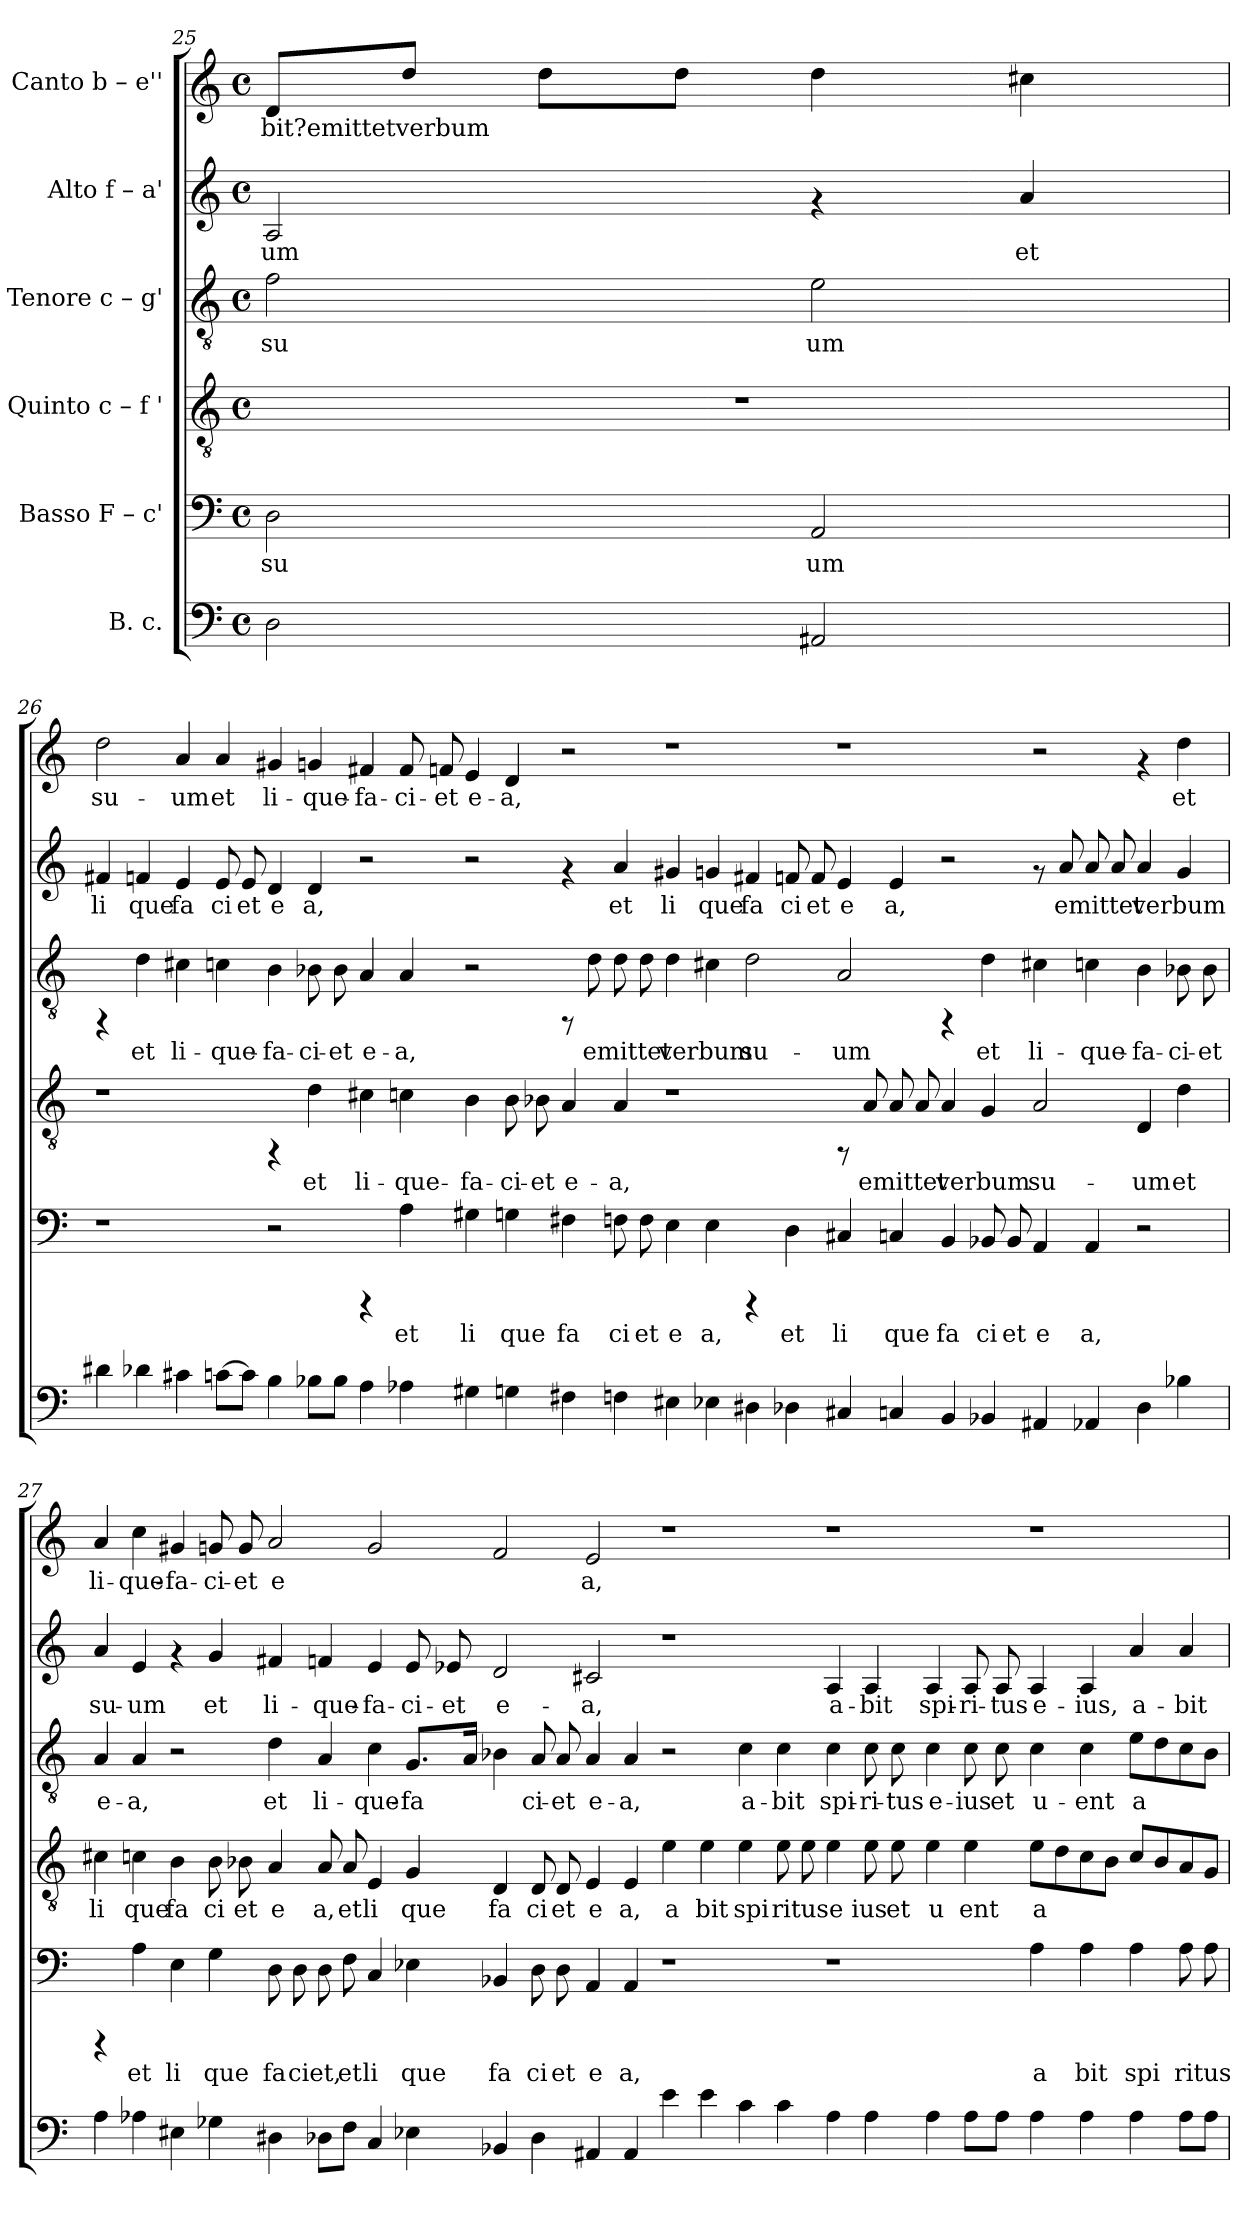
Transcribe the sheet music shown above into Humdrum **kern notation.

**kern	**kern	**text	**kern	**text	**kern	**text	**kern	**text	**kern	**text
*part6	*part5	*part5	*part4	*part4	*part3	*part3	*part2	*part2	*part1	*part1
*staff6	*staff5	*staff5	*staff4	*staff4	*staff3	*staff3	*staff2	*staff2	*staff1	*staff1
*I"B. c.	*I"Basso  F – c'	*	*I"Quinto  c – f '	*	*I"Tenore  c – g'	*	*I"Alto  f – a'	*	*I"Canto  b – e''	*
*clefF4	*clefF4	*	*clefGv2	*	*clefGv2	*	*clefG2	*	*clefG2	*
*k[]	*k[]	*	*k[]	*	*k[]	*	*k[]	*	*k[]	*
*C:	*C:	*	*C:	*	*C:	*	*C:	*	*C:	*
*M4/4	*M4/4	*	*M4/4	*	*M4/4	*	*M4/4	*	*M4/4	*
*met(c)	*met(c)	*	*met(c)	*	*met(c)	*	*met(c)	*	*met(c)	*
=25	=25	=25	=25	=25	=25	=25	=25	=25	=25	=25
!	!	!LO:LY:b:rj	!	!	!	!LO:LY:b:rj	!	!LO:LY:b:cj	!	!LO:LY:b:rj
2D\	2D\	su	1r	.	2f\	su	2A/	-um	8d/L	bit?emittetverbum
!	!	!	!	!	!	!	!	!	!	!LO:LY:b:rj
.	.	.	.	.	.	.	.	.	8dd/J	.
!	!	!	!	!	!	!	!	!	!	!LO:LY:b:rj
.	.	.	.	.	.	.	.	.	8dd\L	.
!	!	!	!	!	!	!	!	!	!	!LO:LY:b:rj
.	.	.	.	.	.	.	.	.	8dd\J	.
!	!	!LO:LY:b:rj	!	!	!	!LO:LY:b:rj	!	!	!	!LO:LY:b:rj
2AA#/	2AA/	um	.	.	2e\	um	4rf	.	4dd\	.
!	!	!	!	!	!	!	!	!LO:LY:b:cj	!	!LO:LY:b:rj
.	.	.	.	.	.	.	4a/	et	4cc#X\	.
!!LO:PB:g=z
=26	=26	=26	=26	=26	=26	=26	=26	=26	=26	=26
!	!	!	!	!	!	!	!	!LO:LY:b:cj	!	!LO:LY:b:rj
4d#\	1r	.	1r	.	4rFF	.	4f#X/	li	2dd\	su-
!	!	!	!	!	!	!LO:LY:b:rj	!	!LO:LY:b:cj	!	!
4d-\	.	.	.	.	4d\	et	4fn/	que	.	.
!	!	!	!	!	!	!LO:LY:b:rj	!	!LO:LY:b:cj	!	!LO:LY:b:rj
4c#X\	.	.	.	.	4c#X\	li-	4e/	fa	4a/	-um
!	!	!	!	!	!	!LO:LY:b:rj	!	!LO:LY:b:cj	!	!LO:LY:b:rj
[<8cn\L	.	.	.	.	4cn\	-que-	8e/	ci	4a/	et
!	!	!	!	!	!	!	!	!LO:LY:b:cj	!	!
8c\J]	.	.	.	.	.	.	8e/	et	.	.
!	!	!	!	!	!	!LO:LY:b:rj	!	!LO:LY:b:cj	!	!LO:LY:b:rj
4B\	2r	.	4rFF	.	4B\	-fa-	4d/	e	4g#X/	li-
!	!	!	!	!LO:LY:b:rj	!	!LO:LY:b:rj	!	!LO:LY:b:cj	!	!LO:LY:b:rj
8B-X\L	.	.	4d\	et	8B-X\	-ci-	4d/	a,	4gn/	-que-
!	!	!	!	!	!	!LO:LY:b:rj	!	!	!	!
8B-\J	.	.	.	.	8B-\	-et	.	.	.	.
!	!	!	!	!LO:LY:b:rj	!	!LO:LY:b:rj	!	!	!	!LO:LY:b:rj
4A\	4rCCC	.	4c#X\	li-	4A/	e-	2r	.	4f#X/	-fa-
!	!	!LO:LY:b:rj	!	!LO:LY:b:rj	!	!LO:LY:b:rj	!	!	!	!LO:LY:b:rj
4A-\	4A\	et	4cn\	-que-	4A/	-a,	.	.	8f#/	-ci-
!	!	!	!	!	!	!	!	!	!	!LO:LY:b:rj
.	.	.	.	.	.	.	.	.	8fn/	-et
!	!	!LO:LY:b:rj	!	!LO:LY:b:rj	!	!	!	!	!	!LO:LY:b:rj
4G#X\	4G#X\	li	4B\	-fa-	2r	.	2r	.	4e/	e-
!	!	!LO:LY:b:rj	!	!LO:LY:b:rj	!	!	!	!	!	!LO:LY:b:rj
4Gn\	4Gn\	que	8B\	-ci-	.	.	.	.	4d/	-a,
!	!	!	!	!LO:LY:b:rj	!	!	!	!	!	!
.	.	.	8B-X\	-et	.	.	.	.	.	.
!	!	!LO:LY:b:rj	!	!LO:LY:b:rj	!	!	!	!	!	!
4F#X\	4F#X\	fa	4A/	e-	8rFF	.	4rf	.	2r	.
!	!	!	!	!	!	!LO:LY:b:rj	!	!	!	!
.	.	.	.	.	8d\	emittet	.	.	.	.
!	!	!LO:LY:b:rj	!	!LO:LY:b:rj	!	!LO:LY:b:rj	!	!LO:LY:b:cj	!	!
4Fn\	8Fn\	ci	4A/	-a,	8d\	.	4a/	et	.	.
!	!	!LO:LY:b:rj	!	!	!	!LO:LY:b:rj	!	!	!	!
.	8F\	et	.	.	8d\	.	.	.	.	.
!	!	!LO:LY:b:rj	!	!	!	!LO:LY:b:rj	!	!LO:LY:b:cj	!	!
4E#\	4E\	e	1r	.	4d\	verbum	4g#X/	li	1r	.
!	!	!LO:LY:b:rj	!	!	!	!LO:LY:b:rj	!	!LO:LY:b:cj	!	!
4E-\	4E\	a,	.	.	4c#X\	.	4gn/	que	.	.
!	!	!	!	!	!	!LO:LY:b:rj	!	!LO:LY:b:cj	!	!
4D#\	4rCCC	.	.	.	2d\	su-	4f#X/	fa	.	.
!	!	!LO:LY:b:rj	!	!	!	!	!	!LO:LY:b:cj	!	!
4D-\	4D\	et	.	.	.	.	8fn/	ci	.	.
!	!	!	!	!	!	!	!	!LO:LY:b:cj	!	!
.	.	.	.	.	.	.	8f/	et	.	.
!	!	!LO:LY:b:rj	!	!	!	!LO:LY:b:rj	!	!LO:LY:b:cj	!	!
4C#X/	4C#X/	li	8rFF	.	2A/	-um	4e/	e	1r	.
!	!	!	!	!LO:LY:b:rj	!	!	!	!	!	!
.	.	.	8A/	emittet	.	.	.	.	.	.
!	!	!LO:LY:b:rj	!	!LO:LY:b:rj	!	!	!	!LO:LY:b:cj	!	!
4Cn/	4Cn/	que	8A/	.	.	.	4e/	a,	.	.
!	!	!	!	!LO:LY:b:rj	!	!	!	!	!	!
.	.	.	8A/	.	.	.	.	.	.	.
!	!	!LO:LY:b:rj	!	!LO:LY:b:rj	!	!	!	!	!	!
4BB/	4BB/	fa	4A/	verbum	4rFF	.	2r	.	.	.
!	!	!LO:LY:b:rj	!	!LO:LY:b:rj	!	!LO:LY:b:rj	!	!	!	!
4BB-X/	8BB-X/	ci	4G/	.	4d\	et	.	.	.	.
!	!	!LO:LY:b:rj	!	!	!	!	!	!	!	!
.	8BB-/	et	.	.	.	.	.	.	.	.
!	!	!LO:LY:b:rj	!	!LO:LY:b:rj	!	!LO:LY:b:rj	!	!	!	!
4AA#/	4AA/	e	2A/	su-	4c#X\	li-	8rf	.	2r	.
!	!	!	!	!	!	!	!	!LO:LY:b:cj	!	!
.	.	.	.	.	.	.	8a/	emittet	.	.
!	!	!LO:LY:b:rj	!	!	!	!LO:LY:b:rj	!	!LO:LY:b:cj	!	!
4AA-/	4AA/	a,	.	.	4cn\	-que-	8a/	.	.	.
!	!	!	!	!	!	!	!	!LO:LY:b:cj	!	!
.	.	.	.	.	.	.	8a/	.	.	.
!	!	!	!	!LO:LY:b:rj	!	!LO:LY:b:rj	!	!LO:LY:b:cj	!	!
4D-\	2r	.	4D/	-um	4B-\	-fa-	4a/	verbum	4rf	.
!	!	!	!	!LO:LY:b:rj	!	!LO:LY:b:rj	!	!LO:LY:b:cj	!	!LO:LY:b:rj
4B-X\	.	.	4d\	et	8B-X\	-ci-	4g/	.	4dd\	et
!	!	!	!	!	!	!LO:LY:b:rj	!	!	!	!
.	.	.	.	.	8B-\	-et	.	.	.	.
!!LO:LB:g=z
=27	=27	=27	=27	=27	=27	=27	=27	=27	=27	=27
!	!	!	!	!LO:LY:b:rj	!	!LO:LY:b:rj	!	!LO:LY:b:cj	!	!LO:LY:b:rj
4A\	4rCCC	.	4c#X\	li	4A/	e-	4a/	su-	4a/	li-
!	!	!LO:LY:b:rj	!	!LO:LY:b:rj	!	!LO:LY:b:rj	!	!LO:LY:b:cj	!	!LO:LY:b:rj
4A-\	4A\	et	4cn\	que	4A/	-a,	4e/	-um	4cc\	-que-
!	!	!LO:LY:b:rj	!	!LO:LY:b:rj	!	!	!	!	!	!LO:LY:b:rj
4E#\	4E\	li	4B\	fa	2r	.	4rf	.	4g#/	-fa-
!	!	!LO:LY:b:rj	!	!LO:LY:b:rj	!	!	!	!LO:LY:b:cj	!	!LO:LY:b:rj
4G-\	4G\	que	8B\	ci	.	.	4g/	et	8g/	-ci-
!	!	!	!	!LO:LY:b:rj	!	!	!	!	!	!LO:LY:b:rj
.	.	.	8B-X\	et	.	.	.	.	8g/	-et
!	!	!LO:LY:b:rj	!	!LO:LY:b:rj	!	!LO:LY:b:rj	!	!LO:LY:b:cj	!	!LO:LY:b:rj
4D#\	8D\	fa	4A/	e	4d\	et	4f#X/	li-	2a/	e-
!	!	!LO:LY:b:rj	!	!	!	!	!	!	!	!
.	8D\	ciet,	.	.	.	.	.	.	.	.
!	!	!LO:LY:b:rj	!	!LO:LY:b:rj	!	!LO:LY:b:rj	!	!LO:LY:b:cj	!	!
8D-\L	8D\	.	8A/	a,	4A/	li-	4fn/	-que-	.	.
!	!	!LO:LY:b:rj	!	!LO:LY:b:rj	!	!	!	!	!	!
8F\J	8F\	et	8A/	et	.	.	.	.	.	.
!	!	!LO:LY:b:rj	!	!LO:LY:b:rj	!	!LO:LY:b:rj	!	!LO:LY:b:cj	!	!LO:LY:b:rj
4C/	4C/	li	4E/	li	4c\	-que-	4e/	-fa-	2g/	--
!	!	!LO:LY:b:rj	!	!LO:LY:b:rj	!	!LO:LY:b:rj	!	!LO:LY:b:cj	!	!
4E-X\	4E-X\	que	4G/	que	8.G/L	-fa-	8e/	-ci-	.	.
!	!	!	!	!	!	!	!	!LO:LY:b:cj	!	!
.	.	.	.	.	.	.	8e-X/	-et	.	.
!	!	!	!	!	!	!LO:LY:b:rj	!	!	!	!
.	.	.	.	.	16A/J	--	.	.	.	.
!	!	!LO:LY:b:rj	!	!LO:LY:b:rj	!	!LO:LY:b:rj	!	!LO:LY:b:cj	!	!LO:LY:b:rj
4BB-X/	4BB-X/	fa	4D/	fa	4B-X\	--	2d/	e-	2f/	--
!	!	!LO:LY:b:rj	!	!LO:LY:b:rj	!	!LO:LY:b:rj	!	!	!	!
4D-\	8D\	ci	8D/	ci	8A/	-ci-	.	.	.	.
!	!	!LO:LY:b:rj	!	!LO:LY:b:rj	!	!LO:LY:b:rj	!	!	!	!
.	8D\	et	8D/	et	8A/	-et	.	.	.	.
!	!	!LO:LY:b:rj	!	!LO:LY:b:rj	!	!LO:LY:b:rj	!	!LO:LY:b:cj	!	!LO:LY:b:rj
4AA#/	4AA/	e	4E/	e	4A/	e-	2c#X/	-a,	2e/	-a,
!	!	!LO:LY:b:rj	!	!LO:LY:b:rj	!	!LO:LY:b:rj	!	!	!	!
4AA#/	4AA/	a,	4E/	a,	4A/	-a,	.	.	.	.
!	!	!	!	!LO:LY:b:rj	!	!	!	!	!	!
4e\	1r	.	4e\	a	2r	.	1r	.	1r	.
!	!	!	!	!LO:LY:b:rj	!	!	!	!	!	!
4e\	.	.	4e\	bit	.	.	.	.	.	.
!	!	!	!	!LO:LY:b:rj	!	!LO:LY:b:rj	!	!	!	!
4c\	.	.	4e\	spi	4c\	a-	.	.	.	.
!	!	!	!	!LO:LY:b:rj	!	!LO:LY:b:rj	!	!	!	!
4c\	.	.	8e\	ritus	4c\	-bit	.	.	.	.
!	!	!	!	!LO:LY:b:rj	!	!	!	!	!	!
.	.	.	8e\	.	.	.	.	.	.	.
!	!	!	!	!LO:LY:b:rj	!	!LO:LY:b:rj	!	!LO:LY:b:cj	!	!
4A-\	1r	.	4e\	e	4c\	spi-	4A/	a-	1r	.
!	!	!	!	!LO:LY:b:rj	!	!LO:LY:b:rj	!	!LO:LY:b:cj	!	!
4A-\	.	.	8e\	ius	8c\	-ri-	4A/	-bit	.	.
!	!	!	!	!LO:LY:b:rj	!	!LO:LY:b:rj	!	!	!	!
.	.	.	8e\	et	8c\	-tus	.	.	.	.
!	!	!	!	!LO:LY:b:rj	!	!LO:LY:b:rj	!	!LO:LY:b:cj	!	!
4A-\	.	.	4e\	u	4c\	e-	4A/	spi-	.	.
!	!	!	!	!LO:LY:b:rj	!	!LO:LY:b:rj	!	!LO:LY:b:cj	!	!
8A-\L	.	.	4e\	ent	8c\	-ius	8A/	-ri-	.	.
!	!	!	!	!	!	!LO:LY:b:rj	!	!LO:LY:b:cj	!	!
8A-\J	.	.	.	.	8c\	et	8A/	-tus	.	.
!	!	!LO:LY:b:rj	!	!LO:LY:b:rj	!	!LO:LY:b:rj	!	!LO:LY:b:cj	!	!
4A-\	4A\	a	8e\L	a	4c\	u-	4A/	e-	1r	.
!	!	!	!	!LO:LY:b:rj	!	!	!	!	!	!
.	.	.	8d\	.	.	.	.	.	.	.
!	!	!LO:LY:b:rj	!	!LO:LY:b:rj	!	!LO:LY:b:rj	!	!LO:LY:b:cj	!	!
4A-\	4A\	bit	8c\	.	4c\	-ent	4A/	-ius,	.	.
!	!	!	!	!LO:LY:b:rj	!	!	!	!	!	!
.	.	.	8B-\J	.	.	.	.	.	.	.
!	!	!LO:LY:b:rj	!	!LO:LY:b:rj	!	!LO:LY:b:rj	!	!LO:LY:b:cj	!	!
4A-\	4A\	spi	8c/L	.	8e\L	a-	4a/	a-	.	.
!	!	!	!	!LO:LY:b:rj	!	!LO:LY:b:rj	!	!	!	!
.	.	.	8B-/	.	8d\	--	.	.	.	.
!	!	!LO:LY:b:rj	!	!LO:LY:b:rj	!	!LO:LY:b:rj	!	!LO:LY:b:cj	!	!
8A-\L	8A\	ritus	8A/	.	8c\	--	4a/	-bit	.	.
!	!	!LO:LY:b:rj	!	!LO:LY:b:rj	!	!LO:LY:b:rj	!	!	!	!
8A-\J	8A\	.	8G/J	.	8B-\J	--	.	.	.	.
=	=	=	=	=	=	=	=	=	=	=
*-	*-	*-	*-	*-	*-	*-	*-	*-	*-	*-
